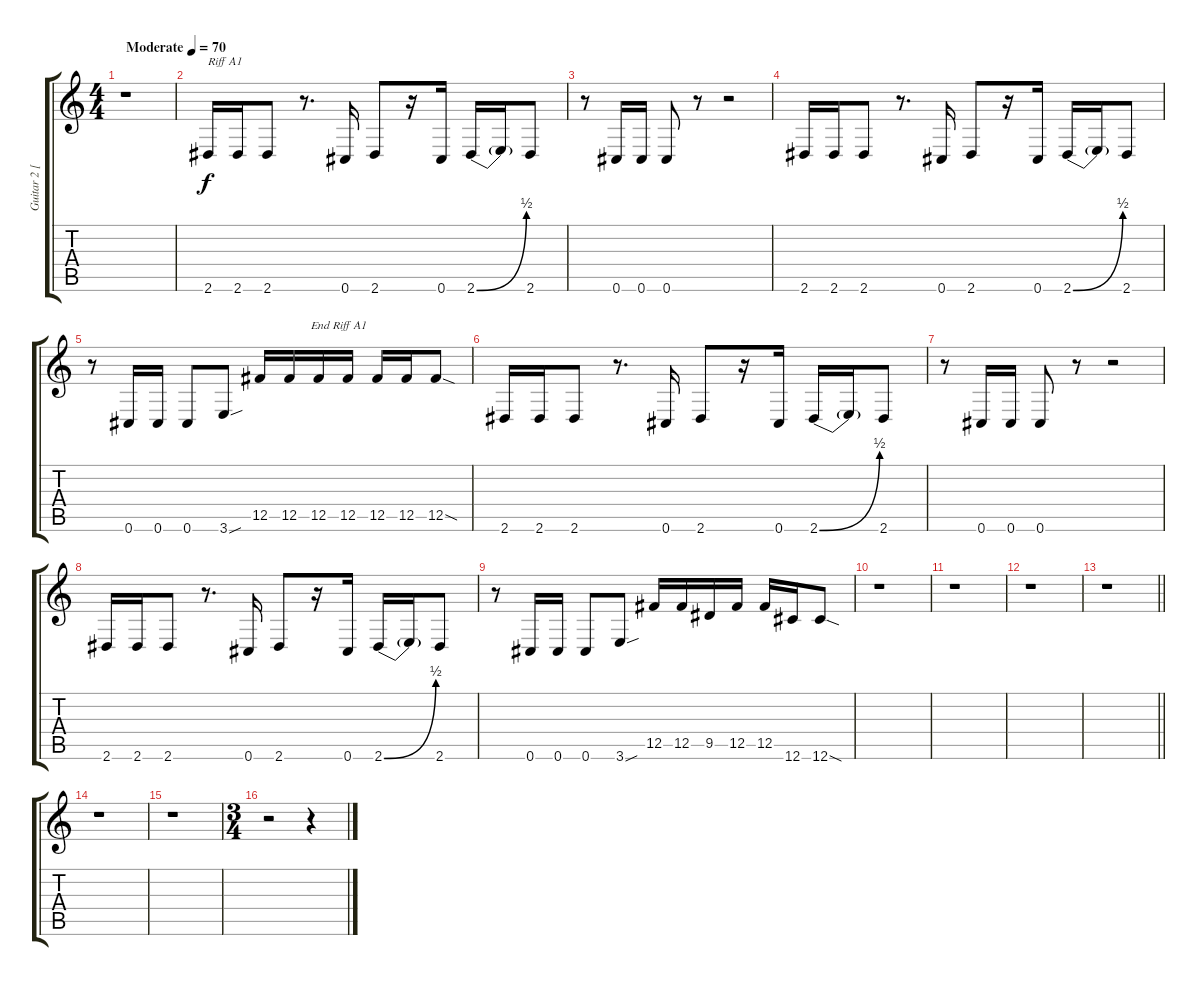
\track ("Guitar 2 [Dis]" "Guitar 2 [") {instrument distortionguitar}
\staff {score tabs}
\tuning (Db4 Ab3 E3 B2 Gb2 Db2) {hide}
\ts (4 4)
\tempo (70 "Moderate")
\clef g2
\ks c
r.1{dy f instrument distortionguitar} |
2.6.16{txt "Riff A1"} 2.6.16 2.6.8 r.8{d} 0.6.16 2.6.8 r.16 0.6.16 2.6{be (bend 0 0 60 2)}.16 2.6{t}.16 2.6.8 |
r.8 0.6.16 0.6.16 0.6.8 r.8 r.2 |
2.6.16 2.6.16 2.6.8 r.8{d} 0.6.16 2.6.8 r.16 0.6.16 2.6{be (bend 0 0 60 2)}.16 2.6{t}.16 2.6.8 |
r.8 0.6.16 0.6.16 0.6.8 3.6{sou}.8 12.5.16{txt "                 End Riff A1"} 12.5.16 12.5.16 12.5.16 12.5.16 12.5.16 12.5{sod}.8 |
2.6.16 2.6.16 2.6.8 r.8{d} 0.6.16 2.6.8 r.16 0.6.16 2.6{be (bend 0 0 60 2)}.16 2.6{t}.16 2.6.8 |
r.8 0.6.16 0.6.16 0.6.8 r.8 r.2 |
2.6.16 2.6.16 2.6.8 r.8{d} 0.6.16 2.6.8 r.16 0.6.16 2.6{be (bend 0 0 60 2)}.16 2.6{t}.16 2.6.8 |
r.8 0.6.16 0.6.16 0.6.8 3.6{sou}.8 12.5.16 12.5.16 9.5.16 12.5.16 12.5.16 12.6.16 12.6{sod}.8 |
r.1 |
r.1 |
r.1 |
\barLineRight lightlight
r.1 |
r.1 |
r.1 |
\ts (3 4)
r.2 r.4
